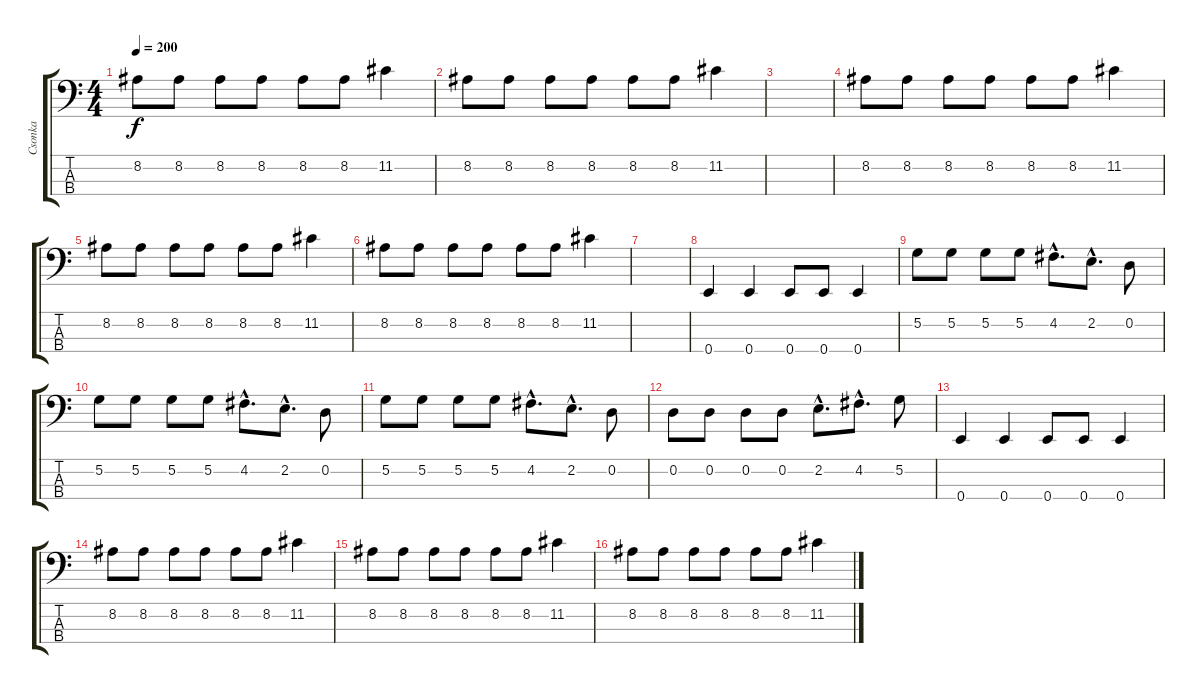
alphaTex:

\track ("Csonka" "Csonka") {instrument electricbasspick}
\staff {score tabs}
\tuning (G2 D2 A1 E1) {hide}
\ts (4 4)
\tempo 200
\clef f4
\ks c
8.2.8{dy f} 8.2.8 8.2.8 8.2.8 8.2.8 8.2.8 11.2.4 |
8.2.8 8.2.8 8.2.8 8.2.8 8.2.8 8.2.8 11.2.4 |
|
8.2.8 8.2.8 8.2.8 8.2.8 8.2.8 8.2.8 11.2.4 |
8.2.8 8.2.8 8.2.8 8.2.8 8.2.8 8.2.8 11.2.4 |
8.2.8 8.2.8 8.2.8 8.2.8 8.2.8 8.2.8 11.2.4 |
|
0.4.4 0.4.4 0.4.8 0.4.8 0.4.4 |
5.2.8 5.2.8 5.2.8 5.2.8 4.2{hac}.8{d} 2.2{hac}.8{d} 0.2.8 |
5.2.8 5.2.8 5.2.8 5.2.8 4.2{hac}.8{d} 2.2{hac}.8{d} 0.2.8 |
5.2.8 5.2.8 5.2.8 5.2.8 4.2{hac}.8{d} 2.2{hac}.8{d} 0.2.8 |
0.2.8 0.2.8 0.2.8 0.2.8 2.2{hac}.8{d} 4.2{hac}.8{d} 5.2.8 |
0.4.4 0.4.4 0.4.8 0.4.8 0.4.4 |
8.2.8 8.2.8 8.2.8 8.2.8 8.2.8 8.2.8 11.2.4 |
8.2.8 8.2.8 8.2.8 8.2.8 8.2.8 8.2.8 11.2.4 |
8.2.8 8.2.8 8.2.8 8.2.8 8.2.8 8.2.8 11.2.4
